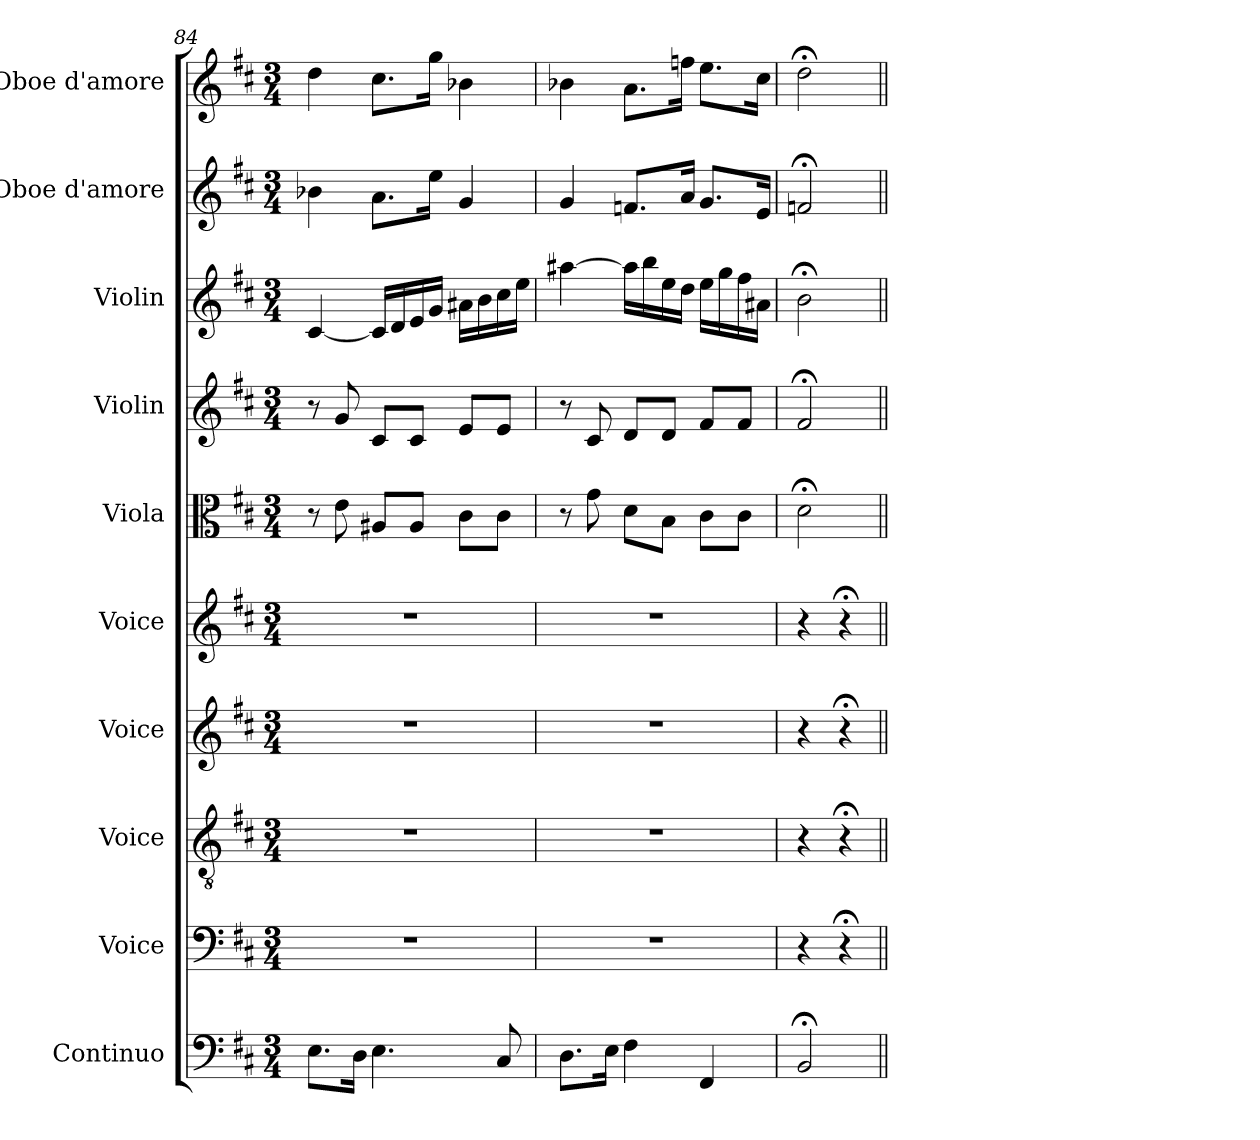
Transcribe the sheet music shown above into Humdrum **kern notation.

**kern	**kern	**kern	**kern	**kern	**kern	**kern	**kern	**kern	**kern
*part10	*part9	*part8	*part7	*part6	*part5	*part4	*part3	*part2	*part1
*staff10	*staff9	*staff8	*staff7	*staff6	*staff5	*staff4	*staff3	*staff2	*staff1
*I"Continuo	*I"Voice	*I"Voice	*I"Voice	*I"Voice	*I"Viola	*I"Violin	*I"Violin	*I"Oboe d'amore	*I"Oboe d'amore
*I'Cont.	*I'V	*I'V	*I'V	*I'V	*I'Vla.	*I'Vln.	*I'Vln.	*I'Ob. d'a.	*I'Ob. d'a.
*clefF4	*clefF4	*clefGv2	*clefG2	*clefG2	*clefC3	*clefG2	*clefG2	*clefG2	*clefG2
*ITrd7c12	*	*	*	*	*	*	*	*ITrd2c3	*ITrd2c3
*k[f#c#]	*k[f#c#]	*k[f#c#]	*k[f#c#]	*k[f#c#]	*k[f#c#]	*k[f#c#]	*k[f#c#]	*k[f#c#g#d#a#]	*k[f#c#g#d#a#]
*M3/4	*M3/4	*M3/4	*M3/4	*M3/4	*M3/4	*M3/4	*M3/4	*M3/4	*M3/4
=84	=84	=84	=84	=84	=84	=84	=84	=84	=84
8.EE\L	2.r	2.r	2.r	2.r	8r	8r	[4c#/	4gn\	4b\
.	.	.	.	.	8e\	8g/	.	.	.
16DD\Jk	.	.	.	.	.	.	.	.	.
4.EE\	.	.	.	.	8A#X/L	8c#/L	16c#/LL]	8.f#\L	8.a#\L
.	.	.	.	.	.	.	16d/	.	.
.	.	.	.	.	8A#/J	8c#/J	16e/	.	.
.	.	.	.	.	.	.	16g/JJ	16cc#\Jk	16ee\Jk
.	.	.	.	.	8c#\L	8e/L	16a#X\LL	4e/	4gn\
.	.	.	.	.	.	.	16b\	.	.
8CC#/	.	.	.	.	8c#\J	8e/J	16cc#\	.	.
.	.	.	.	.	.	.	16ee\JJ	.	.
=85	=85	=85	=85	=85	=85	=85	=85	=85	=85
8.DD\L	2.r	2.r	2.r	2.r	8r	8r	[4aa#X\	4e/	4gn\
.	.	.	.	.	8g\	8c#/	.	.	.
16EE\Jk	.	.	.	.	.	.	.	.	.
4FF#\	.	.	.	.	8d\L	8d/L	16aa#\LL]	8.dn/L	8.f#\L
.	.	.	.	.	.	.	16bb\	.	.
.	.	.	.	.	8B\J	8d/J	16ee\	.	.
.	.	.	.	.	.	.	16dd\JJ	16f#/Jk	16ddn\Jk
4FFF#/	.	.	.	.	8c#\L	8f#/L	16ee\LL	8.e/L	8.cc#\L
.	.	.	.	.	.	.	16gg\	.	.
.	.	.	.	.	8c#\J	8f#/J	16ff#\	.	.
.	.	.	.	.	.	.	16a#X\JJ	16c#/Jk	16a#\Jk
=86	=86	=86	=86	=86	=86	=86	=86	=86	=86
2BBB;</	4r	4r	4r	4r	2d;<\	2f#;</	2b;<\	2dn;</	2b;<\
.	4r;<	4r;<	4r;<	4r;<	.	.	.	.	.
=||	=||	=||	=||	=||	=||	=||	=||	=||	=||
*-	*-	*-	*-	*-	*-	*-	*-	*-	*-
